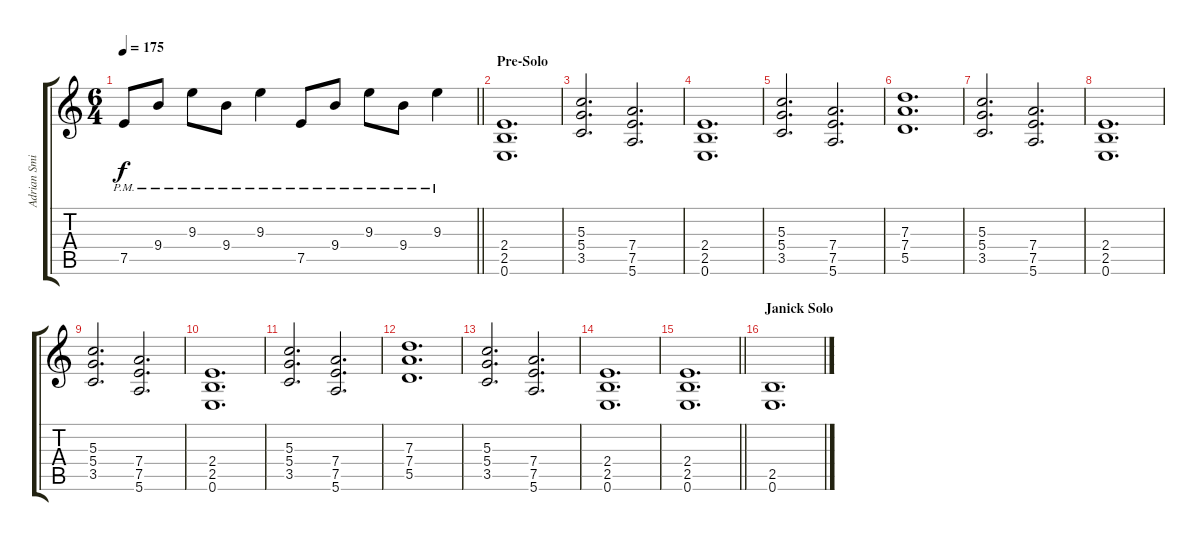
\track ("Adrian Smith" "Adrian Smi") {instrument distortionguitar}
\staff {score tabs}
\tuning (E4 B3 G3 D3 A2 E2) {hide}
\ts (6 4)
\tempo 175
\clef g2
\barLineRight lightlight
\ks c
7.5{pm}.8{dy f} 9.4{pm}.8 9.3{pm}.8 9.4{pm}.8 9.3{pm}.4 7.5{pm}.8 9.4{pm}.8 9.3{pm}.8 9.4{pm}.8 9.3{pm}.4 |
\section ("" "Pre-Solo")
(2.4 2.5 0.6).1{d instrument distortionguitar} |
(5.3 5.4 3.5).2{d} (7.4 7.5 5.6).2{d} |
(2.4 2.5 0.6).1{d} |
(5.3 5.4 3.5).2{d} (7.4 7.5 5.6).2{d} |
(7.3 7.4 5.5).1{d} |
(5.3 5.4 3.5).2{d} (7.4 7.5 5.6).2{d} |
(2.4 2.5 0.6).1{d} |
(5.3 5.4 3.5).2{d} (7.4 7.5 5.6).2{d} |
(2.4 2.5 0.6).1{d} |
(5.3 5.4 3.5).2{d} (7.4 7.5 5.6).2{d} |
(7.3 7.4 5.5).1{d} |
(5.3 5.4 3.5).2{d} (7.4 7.5 5.6).2{d} |
(2.4 2.5 0.6).1{d} |
\barLineRight lightlight
(2.4 2.5 0.6).1{d} |
\section ("" "Janick Solo")
(2.5 0.6).1{d}
